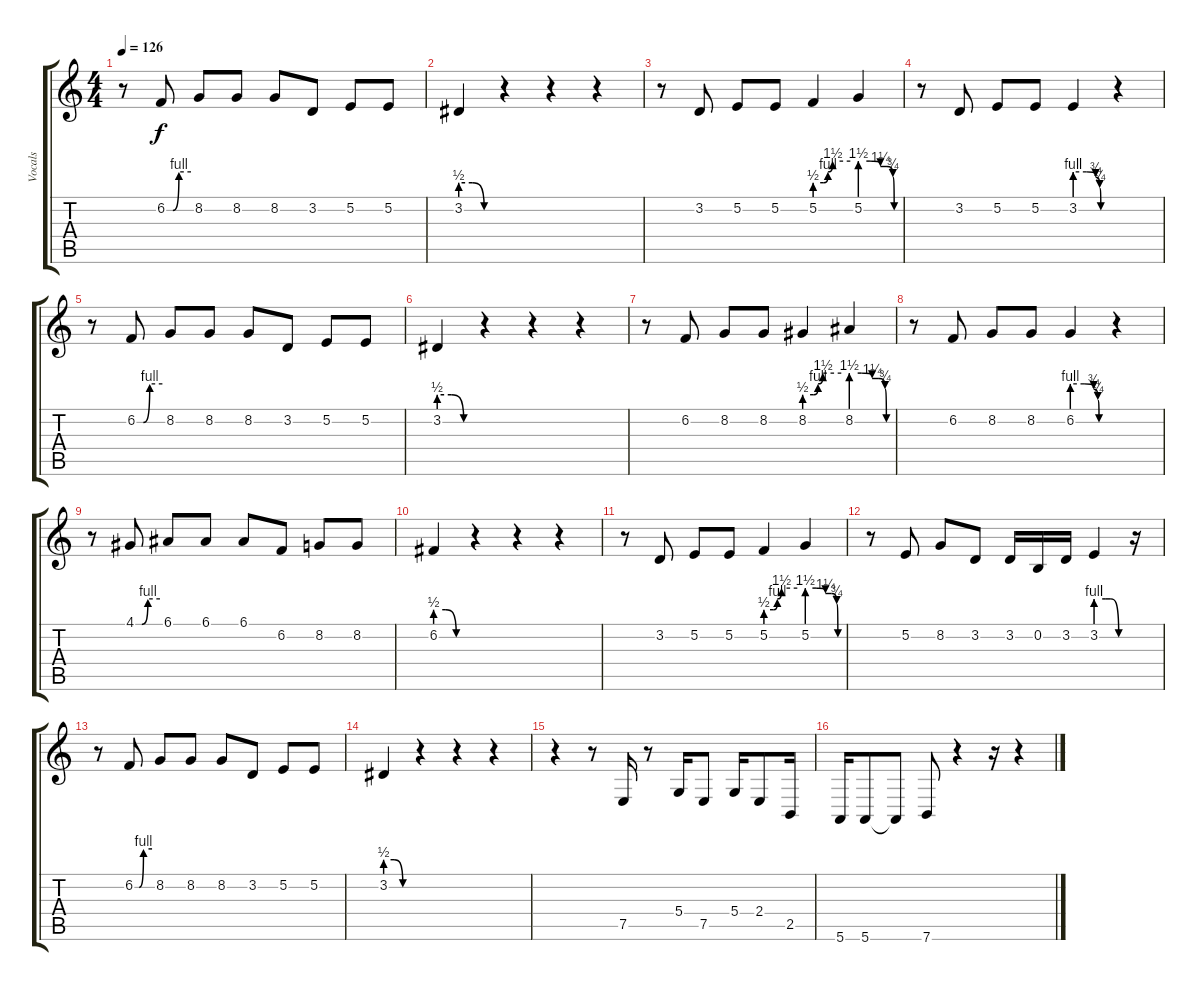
\track ("Vocals" "Vocals") {instrument lead2sawtooth}
\staff {score tabs}
\tuning (E4 B3 G3 D3 A2 E2) {hide}
\ts (4 4)
\tempo 126
\clef g2
\ks c
r.8{dy f} 6.2{be (custom 0 0 15 0 30 4 60 4)}.8 8.2.8 8.2.8 8.2.8 3.2.8 5.2.8 5.2.8 |
3.2{be (custom 0 2 20 2 40 0 60 0)}.4 r.4 r.4 r.4 |
r.8 3.2.8 5.2.8 5.2.8 5.2{be (custom 0 2 15 2 22 4 30 6 60 6)}.4 5.2{be (custom 0 6 15 6 31 5 41 5 50 3 52 0 60 0)}.4 |
r.8 3.2.8 5.2.8 5.2.8 3.2{be (custom 0 4 20 4 36 3 43 1 45 0 60 0)}.4 r.4 |
r.8 6.2{be (custom 0 0 15 0 30 4 60 4)}.8 8.2.8 8.2.8 8.2.8 3.2.8 5.2.8 5.2.8 |
3.2{be (custom 0 2 20 2 40 0 60 0)}.4 r.4 r.4 r.4 |
r.8 6.2.8 8.2.8 8.2.8 8.2{be (custom 0 2 15 2 22 4 30 6 60 6)}.4 8.2{be (custom 0 6 15 6 31 5 41 5 50 3 52 0 60 0)}.4 |
r.8 6.2.8 8.2.8 8.2.8 6.2{be (custom 0 4 20 4 36 3 43 1 45 0 60 0)}.4 r.4 |
r.8 4.1{be (custom 0 0 15 0 30 4 60 4)}.8 6.1.8 6.1.8 6.1.8 6.2.8 8.2.8 8.2.8 |
6.2{be (custom 0 2 20 2 40 0 60 0)}.4 r.4 r.4 r.4 |
r.8 3.2.8 5.2.8 5.2.8 5.2{be (custom 0 2 15 2 22 4 30 6 60 6)}.4 5.2{be (custom 0 6 15 6 31 5 41 5 50 3 52 0 60 0)}.4 |
r.8 5.2.8 8.2.8 3.2.8 3.2.16 0.2.16 3.2.16 3.2{be (custom 0 4 20 4 30 4 46 0 60 0)}.4 r.16 |
r.8 6.2{be (custom 0 0 15 0 30 4 60 4)}.8 8.2.8 8.2.8 8.2.8 3.2.8 5.2.8 5.2.8 |
3.2{be (custom 0 2 20 2 40 0 60 0)}.4 r.4 r.4 r.4 |
r.4 r.8 7.5.16 r.8 5.4.16 7.5.8 5.4.16 2.4.8 2.5.16 |
5.6.16 5.6.8 5.6{t}.8 7.6.8 r.4 r.16 r.4
